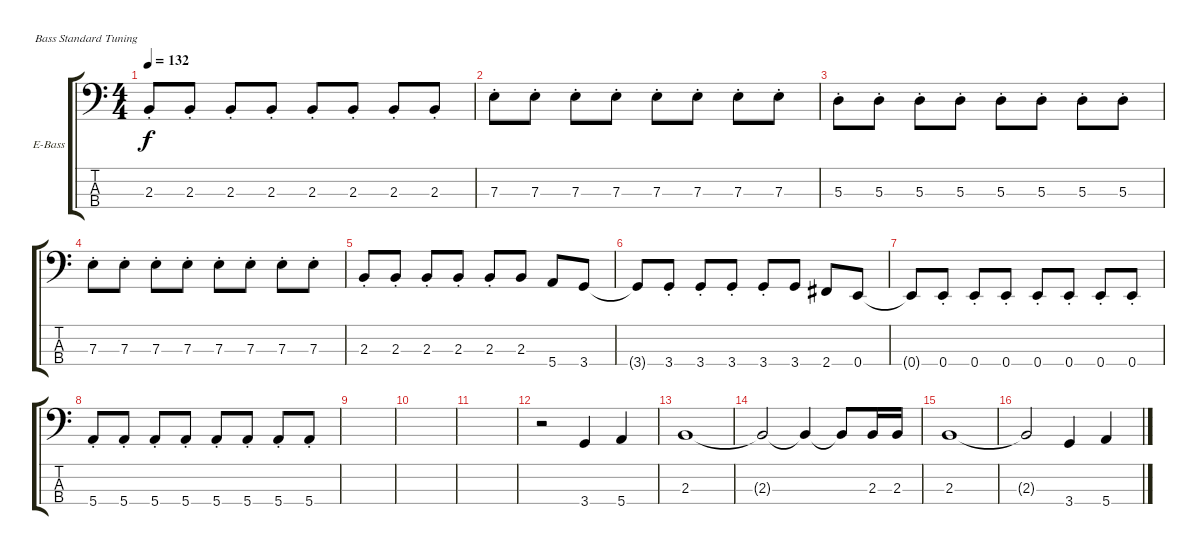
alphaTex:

\defaultSystemsLayout 4
\bracketExtendMode groupsimilarinstruments
\firstSystemTrackNameOrientation horizontal
\otherSystemsTrackNameOrientation horizontal
\track ("Electric Bass" "E-Bass") {instrument electricbassfinger}
\staff {score tabs}
\tuning (G2 D2 A1 E1)
\ts (4 4)
\tempo 132
\clef f4
\ks c
2.3{st}.8{dy f} 2.3{st}.8 2.3{st}.8 2.3{st}.8 2.3{st}.8 2.3{st}.8 2.3{st}.8 2.3{st}.8 |
7.3{st}.8 7.3{st}.8 7.3{st}.8 7.3{st}.8 7.3{st}.8 7.3{st}.8 7.3{st}.8 7.3{st}.8 |
5.3{st}.8 5.3{st}.8 5.3{st}.8 5.3{st}.8 5.3{st}.8 5.3{st}.8 5.3{st}.8 5.3{st}.8 |
7.3{st}.8 7.3{st}.8 7.3{st}.8 7.3{st}.8 7.3{st}.8 7.3{st}.8 7.3{st}.8 7.3{st}.8 |
2.3{st}.8 2.3{st}.8 2.3{st}.8 2.3{st}.8 2.3{st}.8 2.3.8 5.4.8 3.4.8 |
3.4{t}.8 3.4{st}.8 3.4{st}.8 3.4{st}.8 3.4{st}.8 3.4.8 2.4.8 0.4.8 |
0.4{t}.8 0.4{st}.8 0.4{st}.8 0.4{st}.8 0.4{st}.8 0.4{st}.8 0.4{st}.8 0.4{st}.8 |
5.4{st}.8 5.4{st}.8 5.4{st}.8 5.4{st}.8 5.4{st}.8 5.4{st}.8 5.4{st}.8 5.4{st}.8 |
|
|
|
r.2 3.4.4 5.4.4 |
2.3.1 |
2.3{t}.2 2.3{t}.4 2.3{t}.8 2.3.16 2.3.16 |
2.3.1 |
2.3{t}.2 3.4.4 5.4.4
